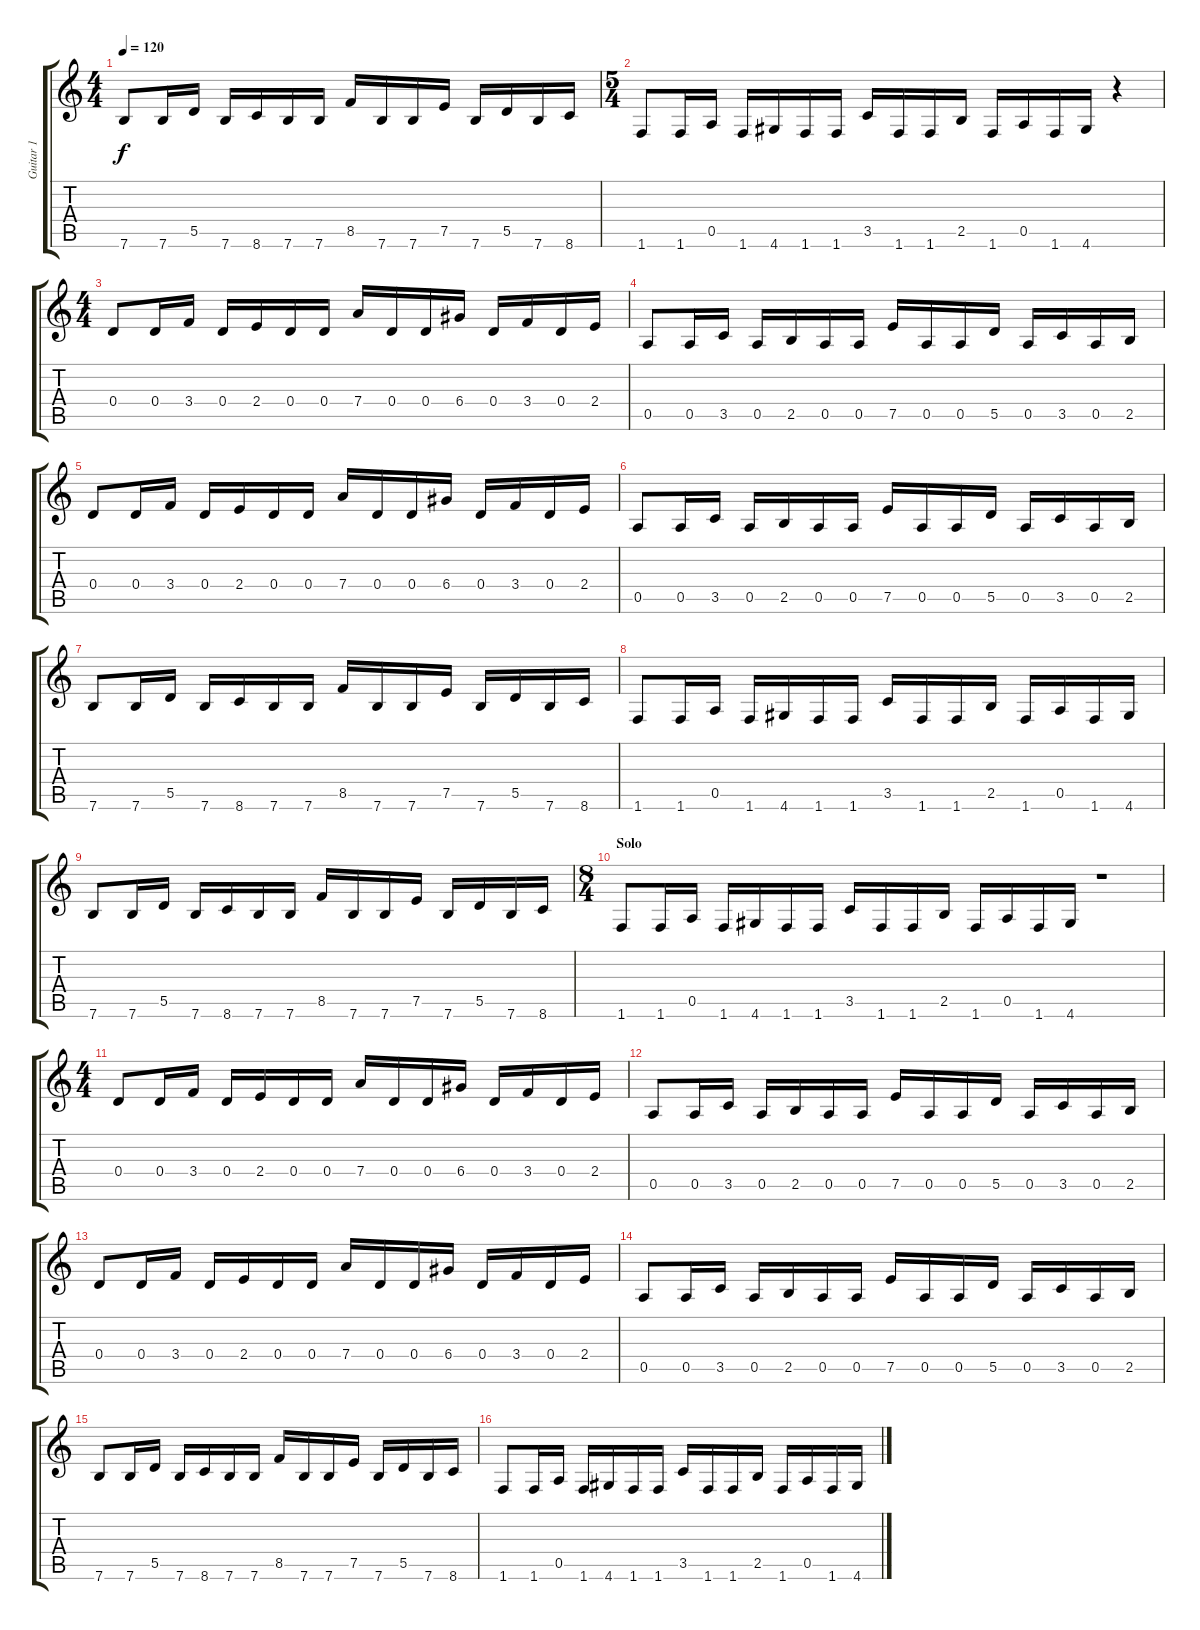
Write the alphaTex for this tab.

\track ("Guitar 1" "Guitar 1") {instrument distortionguitar}
\staff {score tabs}
\tuning (E4 B3 G3 D3 A2 E2) {hide}
\ts (4 4)
\tempo 120
\clef g2
\ks c
7.6.8{dy f} 7.6.16 5.5.16 7.6.16 8.6.16 7.6.16 7.6.16 8.5.16 7.6.16 7.6.16 7.5.16 7.6.16 5.5.16 7.6.16 8.6.16 |
\ts (5 4)
1.6.8 1.6.16 0.5.16 1.6.16 4.6.16 1.6.16 1.6.16 3.5.16 1.6.16 1.6.16 2.5.16 1.6.16 0.5.16 1.6.16 4.6.16 r.4 |
\ts (4 4)
0.4.8{volume 16} 0.4.16 3.4.16 0.4.16 2.4.16 0.4.16 0.4.16 7.4.16 0.4.16 0.4.16 6.4.16 0.4.16 3.4.16 0.4.16 2.4.16 |
0.5.8 0.5.16 3.5.16 0.5.16 2.5.16 0.5.16 0.5.16 7.5.16 0.5.16 0.5.16 5.5.16 0.5.16 3.5.16 0.5.16 2.5.16 |
0.4.8 0.4.16 3.4.16 0.4.16 2.4.16 0.4.16 0.4.16 7.4.16 0.4.16 0.4.16 6.4.16 0.4.16 3.4.16 0.4.16 2.4.16 |
0.5.8 0.5.16 3.5.16 0.5.16 2.5.16 0.5.16 0.5.16 7.5.16 0.5.16 0.5.16 5.5.16 0.5.16 3.5.16 0.5.16 2.5.16 |
7.6.8 7.6.16 5.5.16 7.6.16 8.6.16 7.6.16 7.6.16 8.5.16 7.6.16 7.6.16 7.5.16 7.6.16 5.5.16 7.6.16 8.6.16 |
1.6.8 1.6.16 0.5.16 1.6.16 4.6.16 1.6.16 1.6.16 3.5.16 1.6.16 1.6.16 2.5.16 1.6.16 0.5.16 1.6.16 4.6.16 |
7.6.8 7.6.16 5.5.16 7.6.16 8.6.16 7.6.16 7.6.16 8.5.16 7.6.16 7.6.16 7.5.16 7.6.16 5.5.16 7.6.16 8.6.16 |
\ts (8 4)
\section ("" "Solo")
1.6.8 1.6.16 0.5.16 1.6.16 4.6.16 1.6.16 1.6.16 3.5.16 1.6.16 1.6.16 2.5.16 1.6.16 0.5.16 1.6.16 4.6.16 r.1 |
\ts (4 4)
0.4.8 0.4.16 3.4.16 0.4.16 2.4.16 0.4.16 0.4.16 7.4.16 0.4.16 0.4.16 6.4.16 0.4.16 3.4.16 0.4.16 2.4.16 |
0.5.8 0.5.16 3.5.16 0.5.16 2.5.16 0.5.16 0.5.16 7.5.16 0.5.16 0.5.16 5.5.16 0.5.16 3.5.16 0.5.16 2.5.16 |
0.4.8 0.4.16 3.4.16 0.4.16 2.4.16 0.4.16 0.4.16 7.4.16 0.4.16 0.4.16 6.4.16 0.4.16 3.4.16 0.4.16 2.4.16 |
0.5.8 0.5.16 3.5.16 0.5.16 2.5.16 0.5.16 0.5.16 7.5.16 0.5.16 0.5.16 5.5.16 0.5.16 3.5.16 0.5.16 2.5.16 |
7.6.8 7.6.16 5.5.16 7.6.16 8.6.16 7.6.16 7.6.16 8.5.16 7.6.16 7.6.16 7.5.16 7.6.16 5.5.16 7.6.16 8.6.16 |
1.6.8 1.6.16 0.5.16 1.6.16 4.6.16 1.6.16 1.6.16 3.5.16 1.6.16 1.6.16 2.5.16 1.6.16 0.5.16 1.6.16 4.6.16
